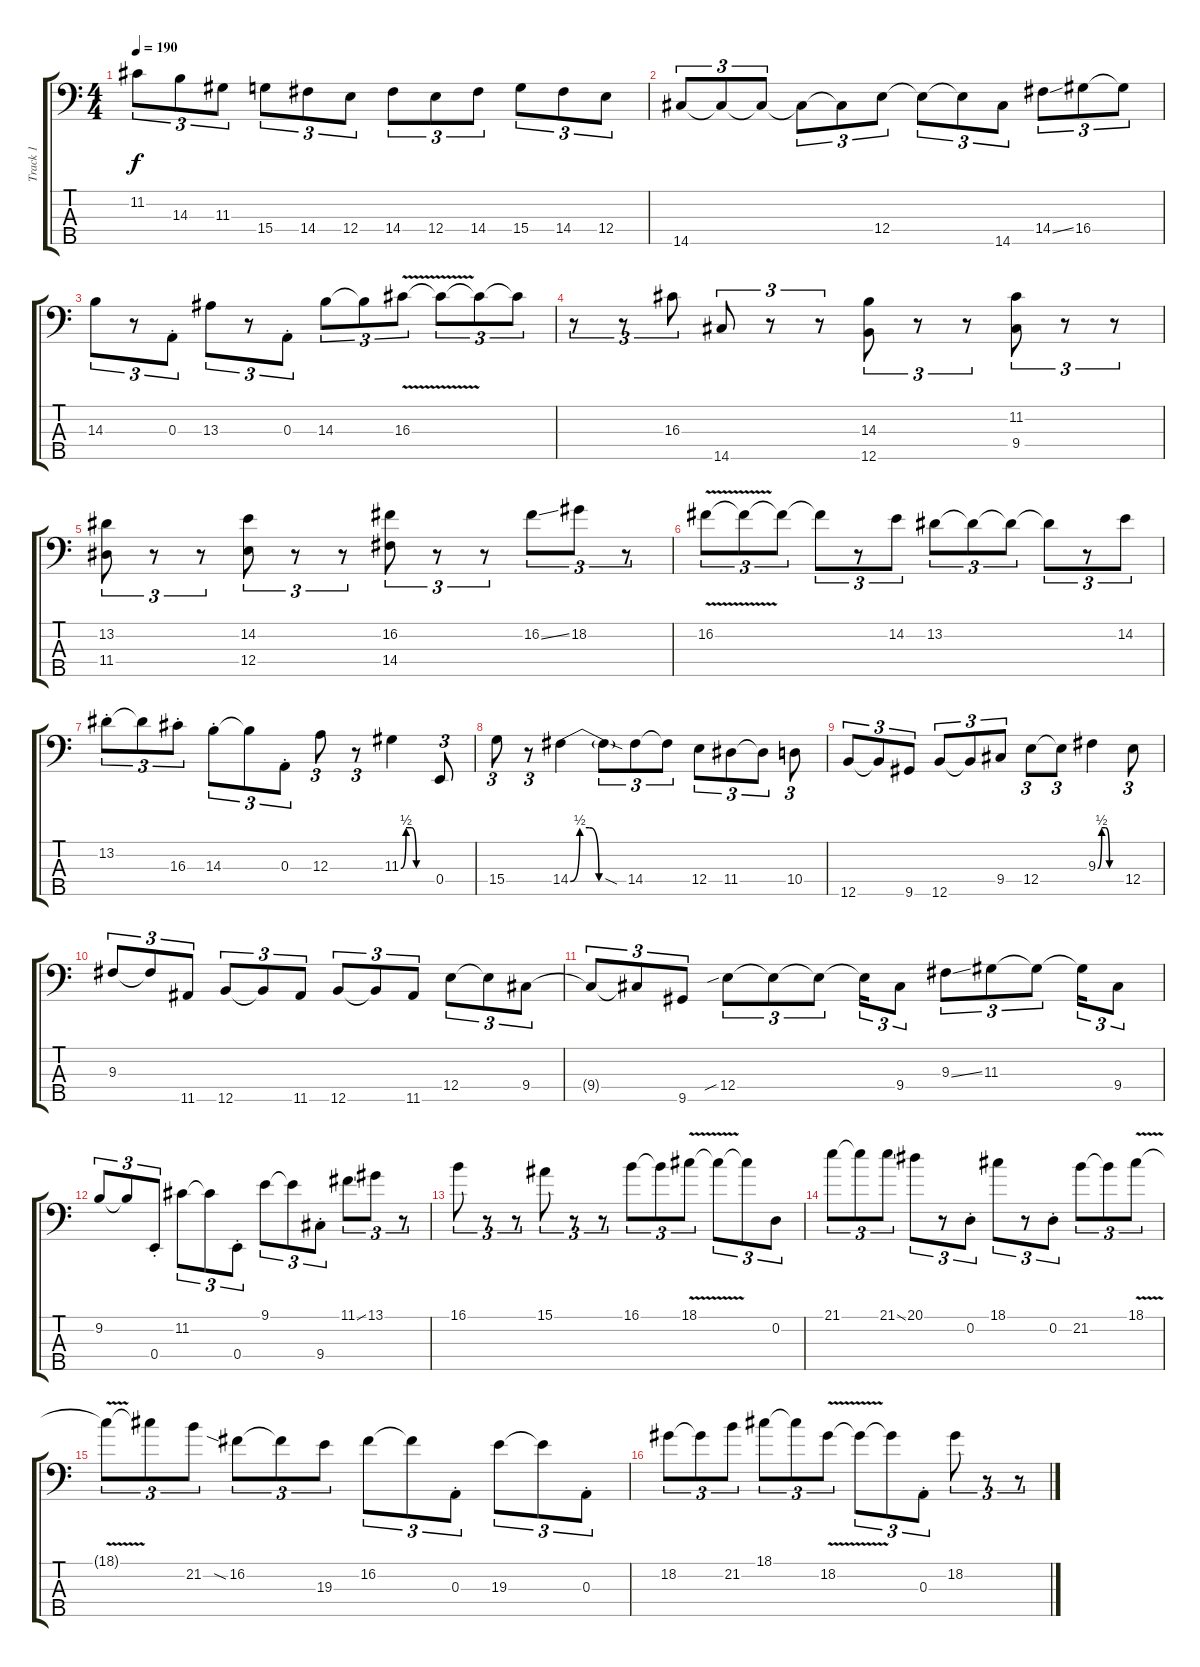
\track ("Track 1" "Track 1") {instrument electricbassfinger}
\staff {score tabs}
\tuning (G2 D2 A1 E1 B0) {hide}
\ts (4 4)
\tempo 190
\clef f4
\ks c
11.2.8{tu (3 2) dy f} 14.3.8{tu (3 2)} 11.3.8{tu (3 2)} 15.4.8{tu (3 2)} 14.4.8{tu (3 2)} 12.4.8{tu (3 2)} 14.4.8{tu (3 2)} 12.4.8{tu (3 2)} 14.4.8{tu (3 2)} 15.4.8{tu (3 2)} 14.4.8{tu (3 2)} 12.4.8{tu (3 2)} |
14.5.8{tu (3 2)} 14.5{t}.8{tu (3 2)} 14.5{t}.8{tu (3 2)} 14.5{t}.8{tu (3 2)} 14.5{t}.8{tu (3 2)} 12.4.8{tu (3 2)} 12.4{t}.8{tu (3 2)} 12.4{t}.8{tu (3 2)} 14.5.8{tu (3 2)} 14.4{ss}.8{tu (3 2)} 16.4.8{tu (3 2)} 16.4{t}.8{tu (3 2)} |
14.3.8{tu (3 2)} r.8{tu (3 2)} 0.3{st}.8{tu (3 2)} 13.3.8{tu (3 2)} r.8{tu (3 2)} 0.3{st}.8{tu (3 2)} 14.3.8{tu (3 2)} 14.3{t}.8{tu (3 2)} 16.3{v}.8{tu (3 2)} 16.3{t}.8{tu (3 2)} 16.3{t}.8{tu (3 2)} 16.3{t}.8{tu (3 2)} |
r.8{tu (3 2)} r.8{tu (3 2)} 16.3.8{tu (3 2)} 14.5.8{tu (3 2)} r.8{tu (3 2)} r.8{tu (3 2)} (14.3 12.5).8{tu (3 2)} r.8{tu (3 2)} r.8{tu (3 2)} (11.2 9.4).8{tu (3 2)} r.8{tu (3 2)} r.8{tu (3 2)} |
(13.2 11.4).8{tu (3 2)} r.8{tu (3 2)} r.8{tu (3 2)} (14.2 12.4).8{tu (3 2)} r.8{tu (3 2)} r.8{tu (3 2)} (16.2 14.4).8{tu (3 2)} r.8{tu (3 2)} r.8{tu (3 2)} 16.2{ss}.8{tu (3 2)} 18.2.8{tu (3 2)} r.8{tu (3 2)} |
16.2{v}.8{tu (3 2)} 16.2{t}.8{tu (3 2)} 16.2{t}.8{tu (3 2)} 16.2{t}.8{tu (3 2)} r.8{tu (3 2)} 14.2.8{tu (3 2)} 13.2.8{tu (3 2)} 13.2{t}.8{tu (3 2)} 13.2{t}.8{tu (3 2)} 13.2{t}.8{tu (3 2)} r.8{tu (3 2)} 14.2.8{tu (3 2)} |
13.2{st}.8{tu (3 2)} 13.2{t}.8{tu (3 2)} 16.3{st}.8{tu (3 2)} 14.3{st}.8{tu (3 2)} 14.3{t}.8{tu (3 2)} 0.3{st}.8{tu (3 2)} 12.3.8{tu (3 2)} r.8{tu (3 2)} 11.3{be (custom 0 0 10 2 20 2 30 0 60 0)}.4 0.4.8{tu (3 2)} |
15.4.8{tu (3 2)} r.8{tu (3 2)} 14.4{be (custom 0 0 10 2 20 2 30 0 60 0)}.4 14.4{sod t}.8{tu (3 2)} 14.4.8{tu (3 2)} 14.4{t}.8{tu (3 2)} 12.4.8{tu (3 2)} 11.4.8{tu (3 2)} 11.4{t}.8{tu (3 2)} 10.4.8{tu (3 2)} |
12.5.8{tu (3 2)} 12.5{t}.8{tu (3 2)} 9.5.8{tu (3 2)} 12.5.8{tu (3 2)} 12.5{t}.8{tu (3 2)} 9.4.8{tu (3 2)} 12.4.8{tu (3 2)} 12.4{t}.8{tu (3 2)} 9.3{be (custom 0 0 10 2 20 2 30 0 60 0)}.4 12.4.8{tu (3 2)} |
9.3.8{tu (3 2)} 9.3{t}.8{tu (3 2)} 11.5.8{tu (3 2)} 12.5.8{tu (3 2)} 12.5{t}.8{tu (3 2)} 11.5.8{tu (3 2)} 12.5.8{tu (3 2)} 12.5{t}.8{tu (3 2)} 11.5.8{tu (3 2)} 12.4.8{tu (3 2)} 12.4{t}.8{tu (3 2)} 9.4.8{tu (3 2)} |
9.4{t}.8{tu (3 2)} 9.4{t}.8{tu (3 2)} 9.5.8{tu (3 2)} 12.4{sib}.8{tu (3 2)} 12.4{t}.8{tu (3 2)} 12.4{t}.8{tu (3 2)} 12.4{t}.16{tu (3 2)} 9.4.8{tu (3 2)} 9.3{ss}.8{tu (3 2)} 11.3.8{tu (3 2)} 11.3{t}.8{tu (3 2)} 11.3{t}.16{tu (3 2)} 9.4.8{tu (3 2)} |
9.2.8{tu (3 2)} 9.2{t}.8{tu (3 2)} 0.4{st}.8{tu (3 2)} 11.2.8{tu (3 2)} 11.2{t}.8{tu (3 2)} 0.4{st}.8{tu (3 2)} 9.1.8{tu (3 2)} 9.1{t}.8{tu (3 2)} 9.4{st}.8{tu (3 2)} 11.1{ss}.8{tu (3 2)} 13.1.8{tu (3 2)} r.8{tu (3 2)} |
16.1.8{tu (3 2)} r.8{tu (3 2)} r.8{tu (3 2)} 15.1.8{tu (3 2)} r.8{tu (3 2)} r.8{tu (3 2)} 16.1.8{tu (3 2)} 16.1{t}.8{tu (3 2)} 18.1{v}.8{tu (3 2)} 18.1{t}.8{tu (3 2)} 18.1{t}.8{tu (3 2)} 0.2.8{tu (3 2)} |
21.1.8{tu (3 2)} 21.1{t}.8{tu (3 2)} 21.1{ss}.8{tu (3 2)} 20.1.8{tu (3 2)} r.8{tu (3 2)} 0.2{st}.8{tu (3 2)} 18.1.8{tu (3 2)} r.8{tu (3 2)} 0.2{st}.8{tu (3 2)} 21.2.8{tu (3 2)} 21.2{t}.8{tu (3 2)} 18.1{v}.8{tu (3 2)} |
18.1{t}.8{tu (3 2)} 18.1{t}.8{tu (3 2)} 21.2.8{tu (3 2)} 16.2{sia}.8{tu (3 2)} 16.2{t}.8{tu (3 2)} 19.3.8{tu (3 2)} 16.2.8{tu (3 2)} 16.2{t}.8{tu (3 2)} 0.3{st}.8{tu (3 2)} 19.3.8{tu (3 2)} 19.3{t}.8{tu (3 2)} 0.3{st}.8{tu (3 2)} |
18.2.8{tu (3 2)} 18.2{t}.8{tu (3 2)} 21.2.8{tu (3 2)} 18.1.8{tu (3 2)} 18.1{t}.8{tu (3 2)} 18.2{v}.8{tu (3 2)} 18.2{t}.8{tu (3 2)} 18.2{t}.8{tu (3 2)} 0.3{st}.8{tu (3 2)} 18.2.8{tu (3 2)} r.8{tu (3 2)} r.8{tu (3 2)}
